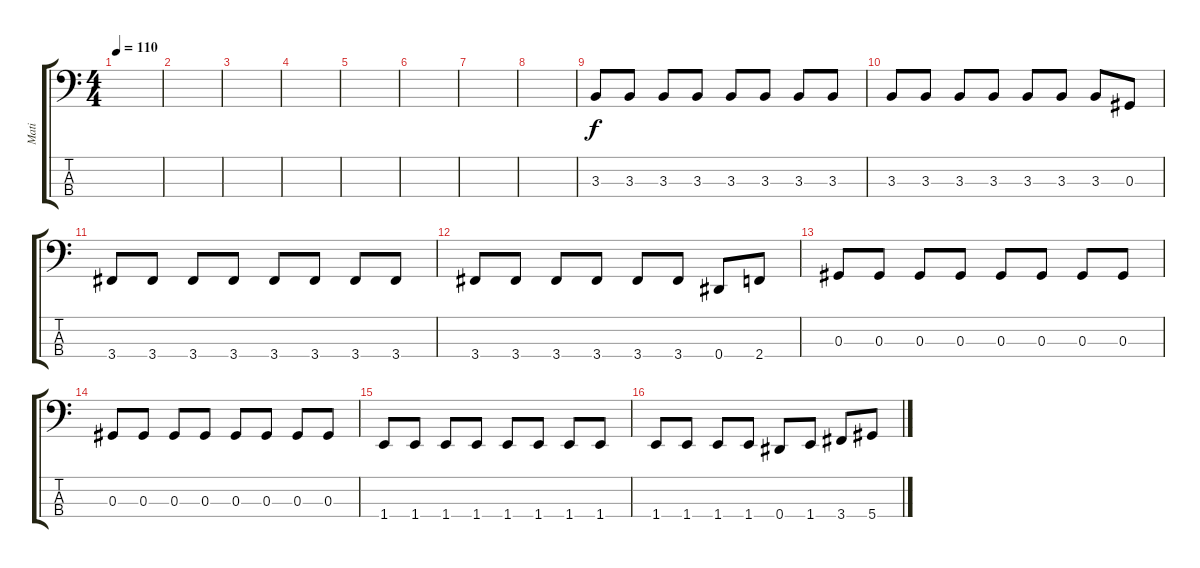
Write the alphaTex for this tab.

\track ("Mati" "Mati") {instrument electricbasspick}
\staff {score tabs}
\tuning (Gb2 Db2 Ab1 Eb1) {hide}
\ts (4 4)
\tempo 110
\clef f4
\ks c
|
|
|
|
|
|
|
|
3.3.8 3.3.8 3.3.8 3.3.8 3.3.8 3.3.8 3.3.8 3.3.8 |
3.3.8 3.3.8 3.3.8 3.3.8 3.3.8 3.3.8 3.3.8 0.3.8 |
3.4.8 3.4.8 3.4.8 3.4.8 3.4.8 3.4.8 3.4.8 3.4.8 |
3.4.8 3.4.8 3.4.8 3.4.8 3.4.8 3.4.8 0.4.8 2.4.8 |
0.3.8 0.3.8 0.3.8 0.3.8 0.3.8 0.3.8 0.3.8 0.3.8 |
0.3.8 0.3.8 0.3.8 0.3.8 0.3.8 0.3.8 0.3.8 0.3.8 |
1.4.8 1.4.8 1.4.8 1.4.8 1.4.8 1.4.8 1.4.8 1.4.8 |
1.4.8 1.4.8 1.4.8 1.4.8 0.4.8 1.4.8 3.4.8 5.4.8
